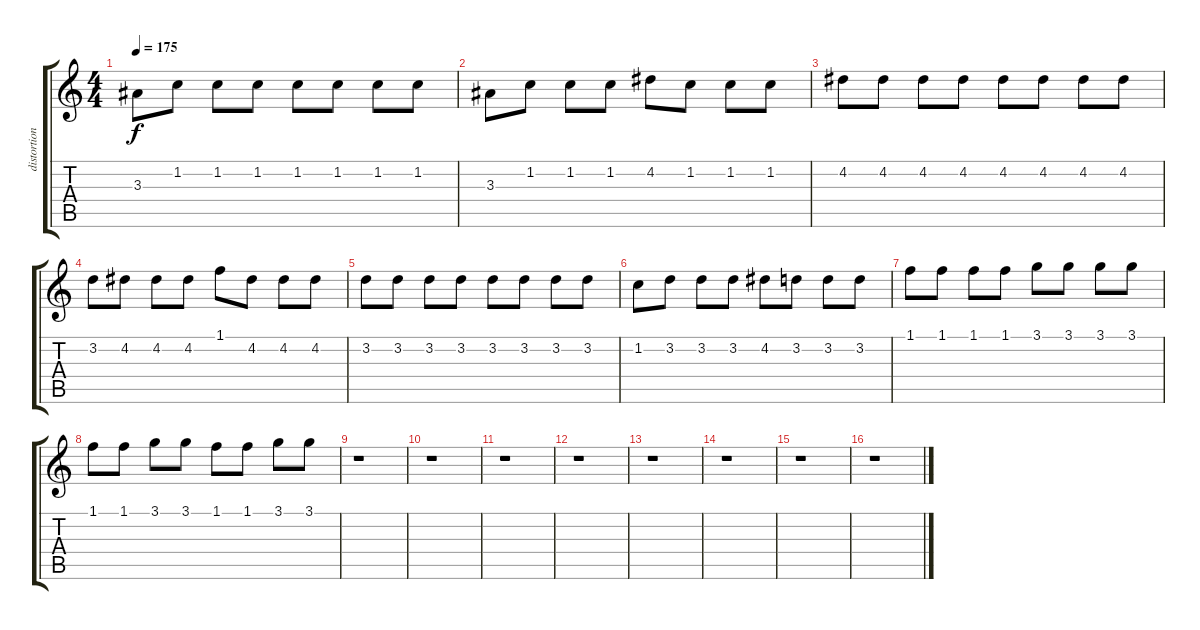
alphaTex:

\track ("distortion" "distortion") {instrument distortionguitar}
\staff {score tabs}
\tuning (E4 B3 G3 D3 A2 E2) {hide}
\ts (4 4)
\tempo 175
\clef g2
\ks c
3.3.8{dy f} 1.2.8 1.2.8 1.2.8 1.2.8 1.2.8 1.2.8 1.2.8 |
3.3.8 1.2.8 1.2.8 1.2.8 4.2.8 1.2.8 1.2.8 1.2.8 |
4.2.8 4.2.8 4.2.8 4.2.8 4.2.8 4.2.8 4.2.8 4.2.8 |
3.2.8 4.2.8 4.2.8 4.2.8 1.1.8 4.2.8 4.2.8 4.2.8 |
3.2.8 3.2.8 3.2.8 3.2.8 3.2.8 3.2.8 3.2.8 3.2.8 |
1.2.8 3.2.8 3.2.8 3.2.8 4.2.8 3.2.8 3.2.8 3.2.8 |
1.1.8 1.1.8 1.1.8 1.1.8 3.1.8 3.1.8 3.1.8 3.1.8 |
1.1.8 1.1.8 3.1.8 3.1.8 1.1.8 1.1.8 3.1.8 3.1.8 |
r.1 |
r.1 |
r.1 |
r.1 |
r.1 |
r.1 |
r.1 |
r.1
